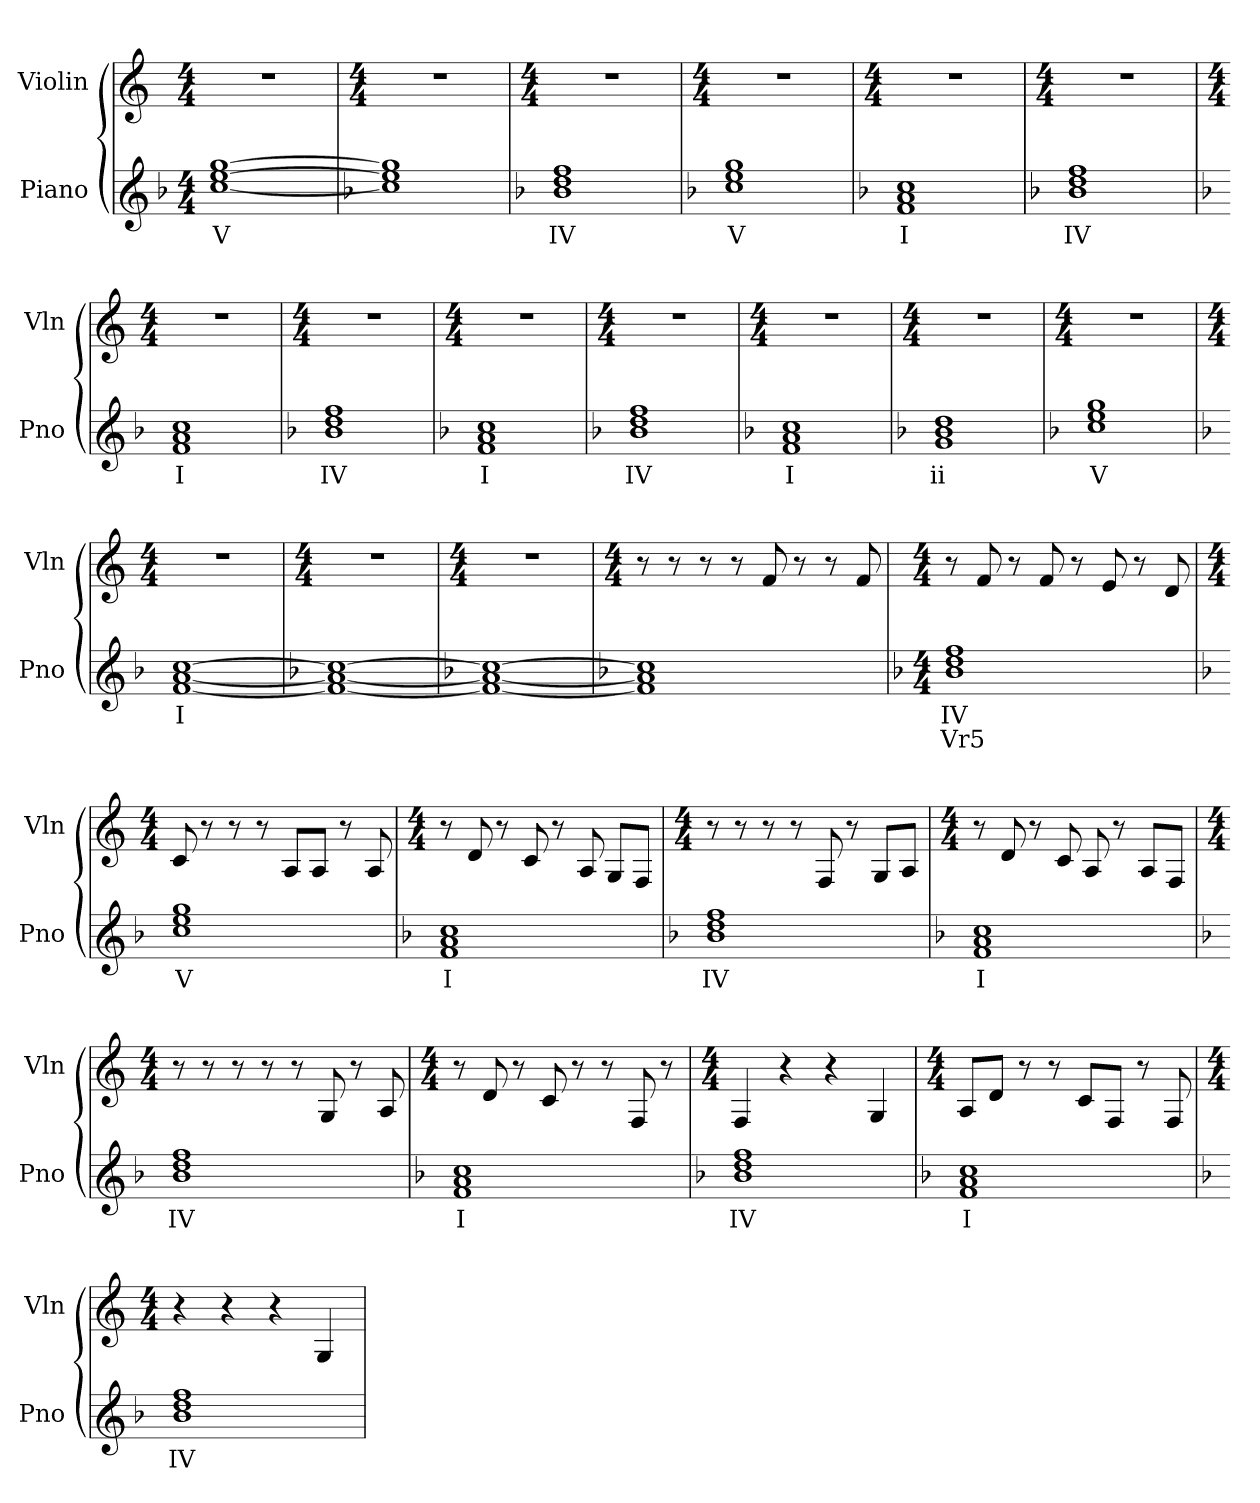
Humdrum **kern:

**kern	**text	**text	**kern
*part2	*part2	*part2	*part1
*staff2	*staff2	*staff2	*staff1
*I"Piano	*	*	*I"Violin
*I'Pno	*	*	*I'Vln
*k[b-]	*	*	*
*F:	*	*	*
*M4/4	*	*	*M4/4
=	=	=	=
[1cc [1ee [1gg	V	.	1r
=	=	=	=
*k[b-]	*	*	*
*F:	*	*	*
*	*	*	*M4/4
1cc] 1ee] 1gg]	.	.	1r
=	=	=	=
*k[b-]	*	*	*
*F:	*	*	*
*	*	*	*M4/4
1b- 1dd 1ff	IV	.	1r
=	=	=	=
*k[b-]	*	*	*
*F:	*	*	*
*	*	*	*M4/4
1cc 1ee 1gg	V	.	1r
=	=	=	=
*k[b-]	*	*	*
*F:	*	*	*
*	*	*	*M4/4
1f 1a 1cc	I	.	1r
=	=	=	=
*k[b-]	*	*	*
*F:	*	*	*
*	*	*	*M4/4
1b- 1dd 1ff	IV	.	1r
=	=	=	=
*k[b-]	*	*	*
*F:	*	*	*
*	*	*	*M4/4
1f 1a 1cc	I	.	1r
=	=	=	=
*k[b-]	*	*	*
*F:	*	*	*
*	*	*	*M4/4
1b- 1dd 1ff	IV	.	1r
=	=	=	=
*k[b-]	*	*	*
*F:	*	*	*
*	*	*	*M4/4
1f 1a 1cc	I	.	1r
=	=	=	=
*k[b-]	*	*	*
*F:	*	*	*
*	*	*	*M4/4
1b- 1dd 1ff	IV	.	1r
=	=	=	=
*k[b-]	*	*	*
*F:	*	*	*
*	*	*	*M4/4
1f 1a 1cc	I	.	1r
=	=	=	=
*k[b-]	*	*	*
*F:	*	*	*
*	*	*	*M4/4
1g 1b- 1dd	ii	.	1r
=	=	=	=
*k[b-]	*	*	*
*F:	*	*	*
*	*	*	*M4/4
1cc 1ee 1gg	V	.	1r
=	=	=	=
*k[b-]	*	*	*
*F:	*	*	*
*	*	*	*M4/4
[1f [1a [1cc	I	.	1r
=	=	=	=
*k[b-]	*	*	*
*F:	*	*	*
*	*	*	*M4/4
1f_ 1a_ 1cc_	.	.	1r
=	=	=	=
*k[b-]	*	*	*
*F:	*	*	*
*	*	*	*M4/4
1f_ 1a_ 1cc_	.	.	1r
=	=	=	=
*k[b-]	*	*	*
*F:	*	*	*
*	*	*	*M4/4
1f] 1a] 1cc]	.	.	8r
.	.	.	8r
.	.	.	8r
.	.	.	8r
.	.	.	8f
.	.	.	8r
.	.	.	8r
.	.	.	8f
=	=	=	=
*k[b-]	*	*	*
*F:	*	*	*
*M4/4	*	*	*M4/4
1b- 1dd 1ff	IV	Vr5	8r
.	.	.	8f
.	.	.	8r
.	.	.	8f
.	.	.	8r
.	.	.	8e
.	.	.	8r
.	.	.	8d
=	=	=	=
*k[b-]	*	*	*
*F:	*	*	*
*	*	*	*M4/4
1cc 1ee 1gg	V	.	8c
.	.	.	8r
.	.	.	8r
.	.	.	8r
.	.	.	8AL
.	.	.	8AJ
.	.	.	8r
.	.	.	8A
=	=	=	=
*k[b-]	*	*	*
*F:	*	*	*
*	*	*	*M4/4
1f 1a 1cc	I	.	8r
.	.	.	8d
.	.	.	8r
.	.	.	8c
.	.	.	8r
.	.	.	8A
.	.	.	8GL
.	.	.	8FJ
=	=	=	=
*k[b-]	*	*	*
*F:	*	*	*
*	*	*	*M4/4
1b- 1dd 1ff	IV	.	8r
.	.	.	8r
.	.	.	8r
.	.	.	8r
.	.	.	8F
.	.	.	8r
.	.	.	8GL
.	.	.	8AJ
=	=	=	=
*k[b-]	*	*	*
*F:	*	*	*
*	*	*	*M4/4
1f 1a 1cc	I	.	8r
.	.	.	8d
.	.	.	8r
.	.	.	8c
.	.	.	8A
.	.	.	8r
.	.	.	8AL
.	.	.	8FJ
=	=	=	=
*k[b-]	*	*	*
*F:	*	*	*
*	*	*	*M4/4
1b- 1dd 1ff	IV	.	8r
.	.	.	8r
.	.	.	8r
.	.	.	8r
.	.	.	8r
.	.	.	8G
.	.	.	8r
.	.	.	8A
=	=	=	=
*k[b-]	*	*	*
*F:	*	*	*
*	*	*	*M4/4
1f 1a 1cc	I	.	8r
.	.	.	8d
.	.	.	8r
.	.	.	8c
.	.	.	8r
.	.	.	8r
.	.	.	8F
.	.	.	8r
=	=	=	=
*k[b-]	*	*	*
*F:	*	*	*
*	*	*	*M4/4
1b- 1dd 1ff	IV	.	4F
.	.	.	4r
.	.	.	4r
.	.	.	4G
=	=	=	=
*k[b-]	*	*	*
*F:	*	*	*
*	*	*	*M4/4
1f 1a 1cc	I	.	8AL
.	.	.	8dJ
.	.	.	8r
.	.	.	8r
.	.	.	8cL
.	.	.	8FJ
.	.	.	8r
.	.	.	8F
=	=	=	=
*k[b-]	*	*	*
*F:	*	*	*
*	*	*	*M4/4
1b- 1dd 1ff	IV	.	4r
.	.	.	4r
.	.	.	4r
.	.	.	4G
=	=	=	=
*-	*-	*-	*-
